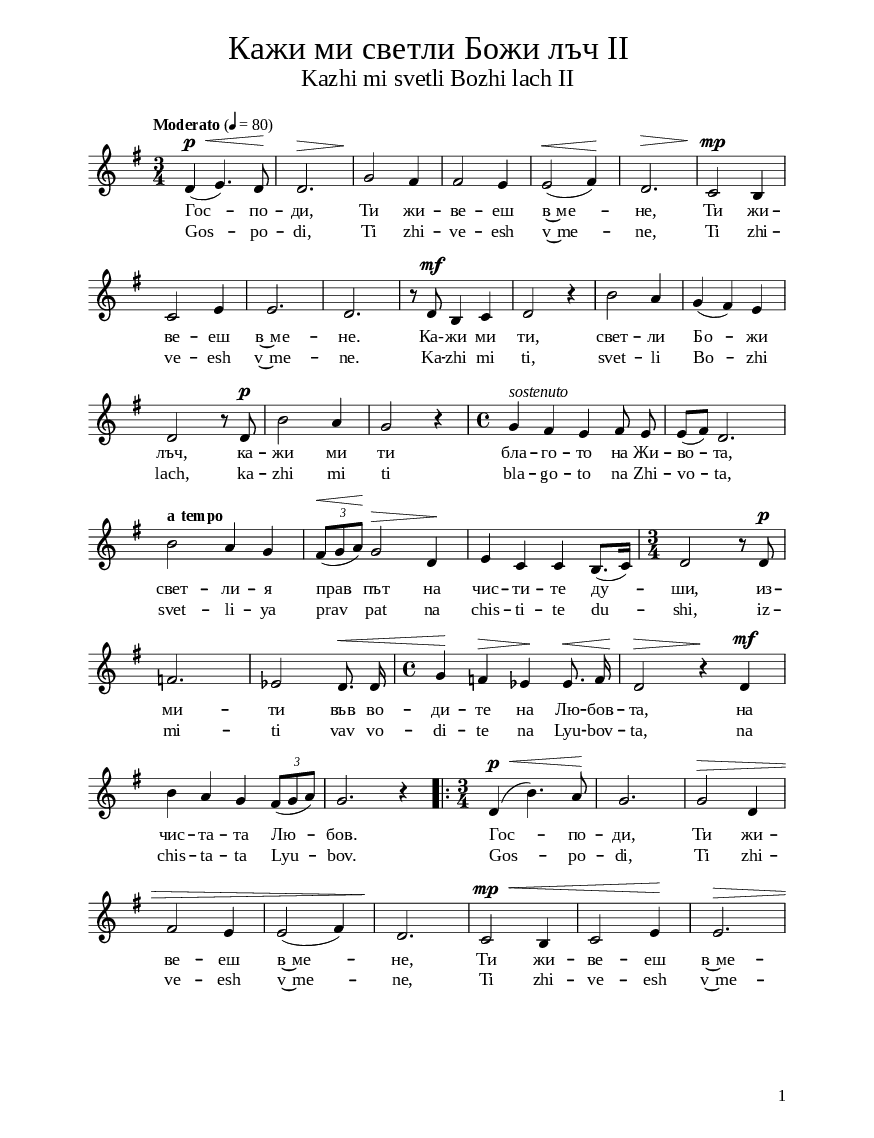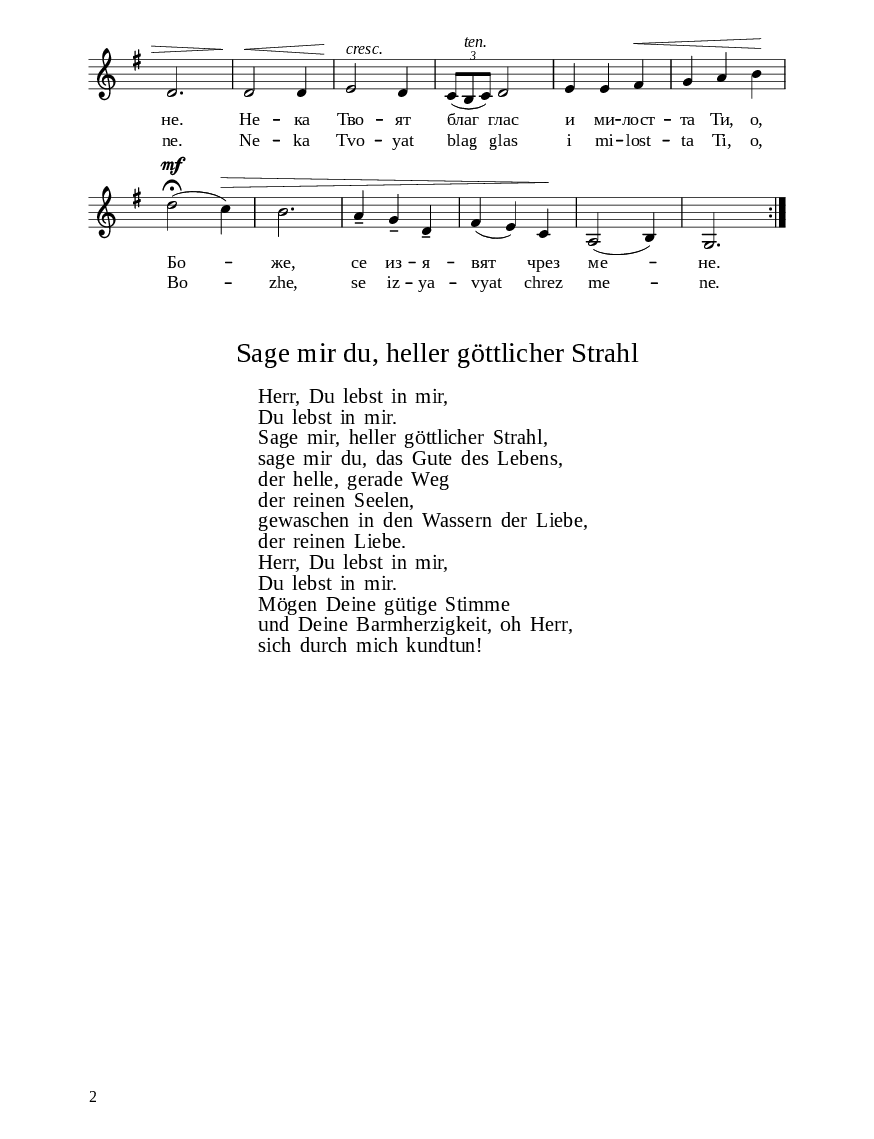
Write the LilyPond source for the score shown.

\version "2.24.1"

% include paper part and global functions
\include "include/globals.ily"

\bookpart {
  \label #'ref211
  \tocItem \markup "Кажи ми светли Божи лъч II  – Kazhi mi svetli Bozhi lach II "
  \include "include/bookpart-paper.ily"
  \score {
    \include "include/score-layout.ily"

    \new Voice \absolute {
      \clef treble
      \key g \major
      \time 3/4
      \tempoFunc "Moderato" 4 "80"
      \autoBeamOff

      d'4 (  ^\p  ^\<  e'4. )  d'8  ^\! | % 2
      d'2.  ^\> | % 3
      g'2  ^\!  fis'4 | % 4
      fis'2  e'4 | % 5
      e'2 (  ^\<  fis'4 )  ^\! | % 6
      d'2.  ^\> | % 7
      c'2  ^\!  ^\mp  b4 \break | % 8
      c'2  e'4 | % 9
      e'2. |
      d'2. | % 11
      r8  d'8  ^\mf  b4  c'4 | % 12
      d'2 r4 | % 13
      b'2  a'4 | % 14
      g'4 (  fis'4 )  e'4 \break | % 15
      d'2 r8  d'8  ^\p | % 16
      b'2  a'4 | % 17
      g'2 r4 | % 18
      \time 4/4  | % 18
      g'4 ^\markup{ \italic {sostenuto} }  fis'4  e'4
      fis'8  e'8 | % 19
      e'8 ( [  fis'8 ) ]  d'2. \break |

      b'2  ^\markup{ \bold {a tempo} }  a'4  g'4 | % 21
      \once \omit TupletBracket
      \times 2/3  {
        fis'8 ( [  ^\<  g'8  a'8 ) ]
      }
      ^\!  g'2  ^\>  d'4  ^\! | % 22
      e'4  c'4  c'4  b8. ( [  c'16 ) ]
      | % 23
      \time 3/4  | % 23
      d'2 r8  d'8  ^\p \break | % 24
      f'2. | % 25
      es'2    
      \once \override Hairpin.to-barline = ##f
      d'8. ^\<  d'16 | % 26
      \time 4/4  | % 26
      g'4  ^\!  f'4  ^\>  es'4 ^\! es'8. ^\<
      f'16 | % 27
      d'2  ^\!  ^\> r4  ^\!  d'4  ^\mf \break | % 28
      b'4  a'4  g'4 \once \omit TupletBracket
      \times 2/3  {
        fis'8 ( [  g'8  a'8 ) ]
      }
      | % 29
      g'2. r4 \repeat volta 2 {

        \time 3/4  |
        d'4 (  ^\p  ^\<  b'4. )  a'8  ^\! | % 31
        g'2. | % 32
        g'2  ^\>  d'4 \break | % 33
        fis'2  e'4 | % 34
        e'2 (  fis'4 ) | % 35
        d'2.  ^\! | % 36
        c'2  ^\mp  ^\<  b4 | % 37
        c'2  e'4  ^\! | % 38
        e'2.  ^\> \pageBreak | % 39
        d'2. |
        d'2  ^\!  ^\<  d'4 | % 41
        e'2  ^\! ^\markup \italic { "cresc." }  d'4 | % 42
        \once \omit TupletBracket
        \times 2/3  {
          c'8 ( [  b8 ^\markup{ \italic {ten.} }
          c'8 ) ]
        }
        d'2 | % 43
        e'4  e'4  fis'4  ^\< | % 44
        g'4  a'4  b'4  ^\!  | % 45
        d''2 ( ^\fermata  ^\mf  c''4 )  ^\> | % 46
        b'2. | % 47
        a'4 --  g'4 --  d'4 -- | % 48
        fis'4 (  e'4 )  c'4  ^\! | % 49
        a2 (  b4 ) |
        g2.
      }
    }

    \addlyrics {
      Гос -- по -- ди, Ти жи -- ве --
      еш в~ме -- не, Ти жи -- ве --
      еш в~ме -- не. "Ка-" -- жи ми ти,
      свет -- ли Бо -- жи лъч, ка --
      жи ми ти бла -- го -- то на Жи --
      во -- та, свет -- ли -- я прав
      път на чис -- ти -- те ду
      -- ши, из -- ми -- ти във во --
      ди -- те на Лю -- бов -- та, на
      чис -- та -- та Лю --  бов.
      Гос -- по -- ди, Ти жи -- ве --
      еш в~ме -- не, Ти жи -- ве --
      еш в~ме -- не. Не -- ка Тво -- ят
      благ   глас и ми -- лост --
      та Ти, о, Бо -- же, се из -- я
      -- вят  чрез ме -- не.}
      \addlyrics {
        Gos -- po -- di, Ti zhi -- ve --
        esh v~me -- ne, Ti zhi -- ve --
        esh v~me -- ne. Ka -- zhi mi ti,
        svet -- li Bo -- zhi lach, ka --
        zhi mi ti bla -- go -- to na Zhi --
        vo -- ta, svet -- li -- ya prav
        pat na chis -- ti -- te du
        -- shi, iz -- mi -- ti vav vo --
        di -- te na Lyu -- bov -- ta, na
        chis -- ta -- ta Lyu --  bov.
        Gos -- po -- di, Ti zhi -- ve --
        esh v~me -- ne, Ti zhi -- ve --
        esh v~me -- ne. Ne -- ka Tvo -- yat
        blag   glas i mi -- lost --
        ta Ti, o, Bo -- zhe, se iz -- ya
        -- vyat  chrez me -- ne.}


        \header {
          title = \titleFunc "Кажи ми светли Божи лъч II  " "Kazhi mi svetli Bozhi lach II"
        }

        \midi{}

      } % score
      
      \markup \empty-one

      % include foreign translation(s) of the song
      \version "2.24.0"

\markup \fill-line { \fontsize #deTitleFontSize "Sage mir du, heller göttlicher Strahl" }
\markup \null
\markup \null
\markup \fontsize #deCoupletFontSize {
  \hspace #15
  \override #`(baseline-skip . ,deCoupletBaselineSkip)
  \column {

 \line { " "Herr, Du lebst in mir,}

 \line { " "Du lebst in mir.}

 \line { " "Sage mir, heller göttlicher Strahl,}

 \line { " "sage mir du, das Gute des Lebens,
}
\line { " "der helle, gerade Weg}

 \line { " "der reinen Seelen,}

 \line { " "gewaschen in den Wassern der Liebe,}

 \line { " "der reinen Liebe. }

 \line { " "Herr, Du lebst in mir,}

 \line { " "Du lebst in mir.}

 \line { " "Mögen Deine gütige Stimme}

 \line { " "und Deine Barmherzigkeit, oh Herr, }

 \line { " "sich durch mich kundtun!}

  }
}


    } % bookpart

    % Più mosso
    %
